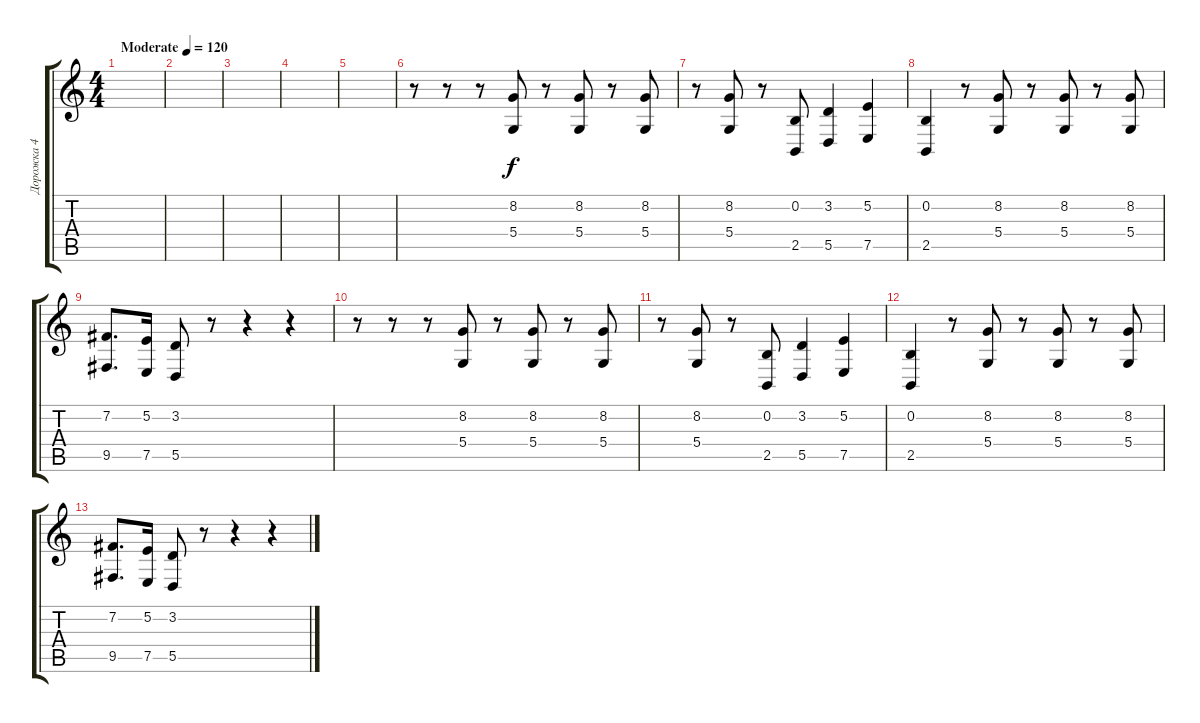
\track ("Дорожка 4" "Дорожка 4") {instrument lead1square}
\staff {score tabs}
\tuning (E4 B3 G3 D3 A2 E2) {hide}
\ts (4 4)
\tempo (120 "Moderate")
\clef g2
\ks c
|
|
|
|
|
r.8 r.8 r.8 (8.2 5.4).8 r.8 (8.2 5.4).8 r.8 (8.2 5.4).8 |
r.8 (8.2 5.4).8 r.8 (0.2 2.5).8 (3.2 5.5).4 (5.2 7.5).4 |
(0.2 2.5).4 r.8 (8.2 5.4).8 r.8 (8.2 5.4).8 r.8 (8.2 5.4).8 |
(7.2 9.5).8{d} (5.2 7.5).16 (3.2 5.5).8 r.8 r.4 r.4 |
r.8 r.8 r.8 (8.2 5.4).8 r.8 (8.2 5.4).8 r.8 (8.2 5.4).8 |
r.8 (8.2 5.4).8 r.8 (0.2 2.5).8 (3.2 5.5).4 (5.2 7.5).4 |
(0.2 2.5).4 r.8 (8.2 5.4).8 r.8 (8.2 5.4).8 r.8 (8.2 5.4).8 |
(7.2 9.5).8{d} (5.2 7.5).16 (3.2 5.5).8 r.8 r.4 r.4
